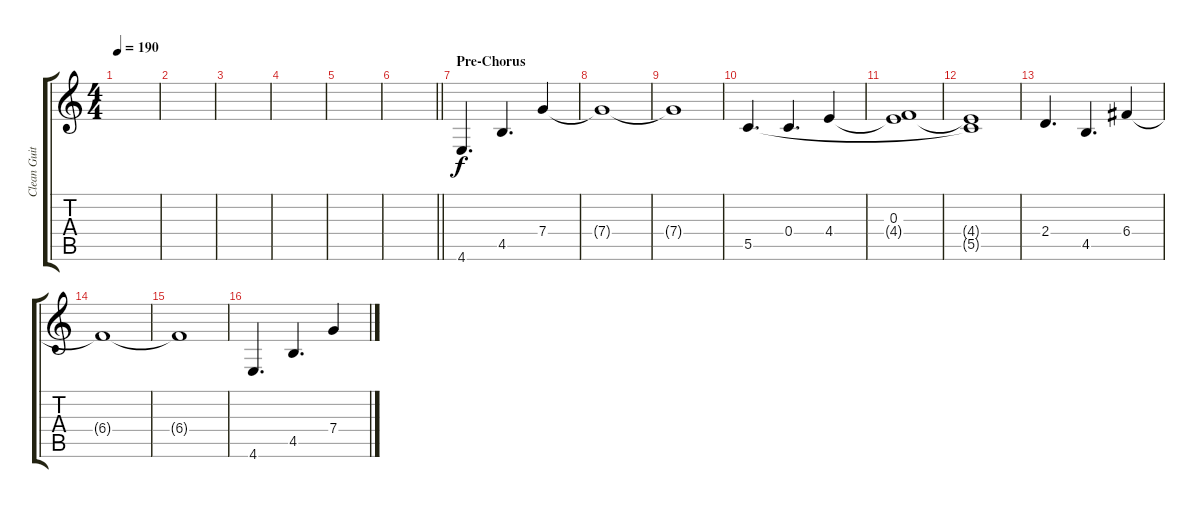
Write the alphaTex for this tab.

\track ("Clean Guitar" "Clean Guit") {instrument acousticguitarnylon}
\staff {score tabs}
\tuning (D4 A3 F3 C3 G2 C2) {hide}
\ts (4 4)
\tempo 190
\clef g2
\ks c
|
|
|
|
|
\barLineRight lightlight
|
\section ("" "Pre-Chorus")
4.6.4{d} 4.5.4{d} 7.4.4 |
7.4{t}.1 |
7.4{t}.1 |
5.5.4{d} 0.4.4{d} 4.4.4 |
(0.3 4.4{t}).1 |
(4.4{t} 5.5{t}).1 |
2.4.4{d} 4.5.4{d} 6.4.4 |
6.4{t}.1 |
6.4{t}.1 |
4.6.4{d} 4.5.4{d} 7.4.4
